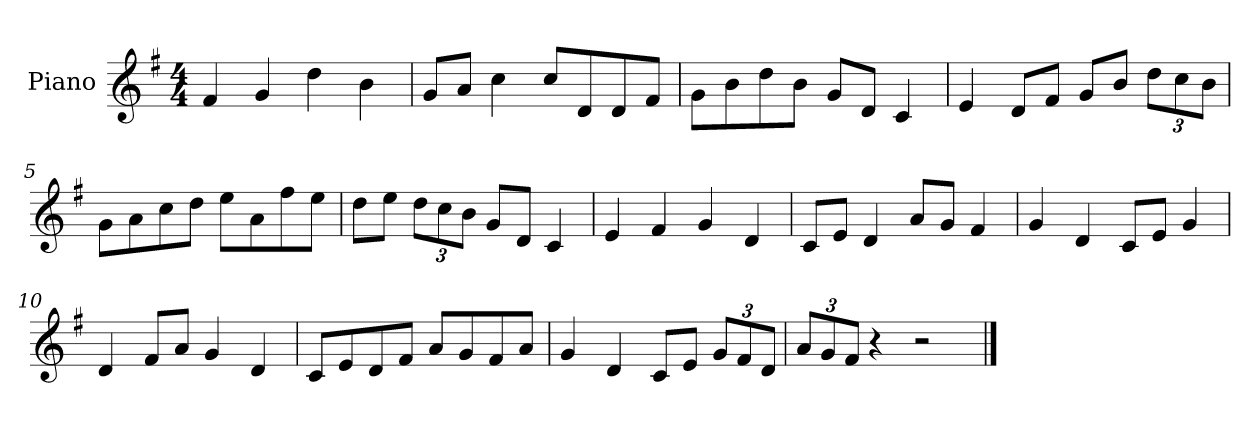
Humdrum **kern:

**kern
*part1
*staff1
*I"Piano
*I'P-no
*clefG2
*k[f#]
*M4/4
*MM90
=1
4f#/
4g/
4dd\
4b\
=2
8g/L
8a/J
4cc\
8cc/L
8d/
8d/
8f#/J
=3
8g\L
8b\
8dd\
8b\J
8g/L
8d/J
4c/
=4
4e/
8d/L
8f#/J
8g/L
8b/J
*Xbrackettup
12dd\L
12cc\
12b\J
=5
8g\L
8a\
8cc\
8dd\J
8ee\L
8a\
8ff#\
8ee\J
!!LO:LB:g=z
=6
8dd\L
8ee\J
12dd\L
12cc\
12b\J
8g/L
8d/J
4c/
=7
4e/
4f#/
4g/
4d/
=8
8c/L
8e/J
4d/
8a/L
8g/J
4f#/
=9
4g/
4d/
8c/L
8e/J
4g/
=10
4d/
8f#/L
8a/J
4g/
4d/
=11
8c/L
8e/
8d/
8f#/J
8a/L
8g/
8f#/
8a/J
!!LO:LB:g=z
=12
4g/
4d/
8c/L
8e/J
12g/L
12f#/
12d/J
=13
12a/L
12g/
12f#/J
4r
2r
==
*-
